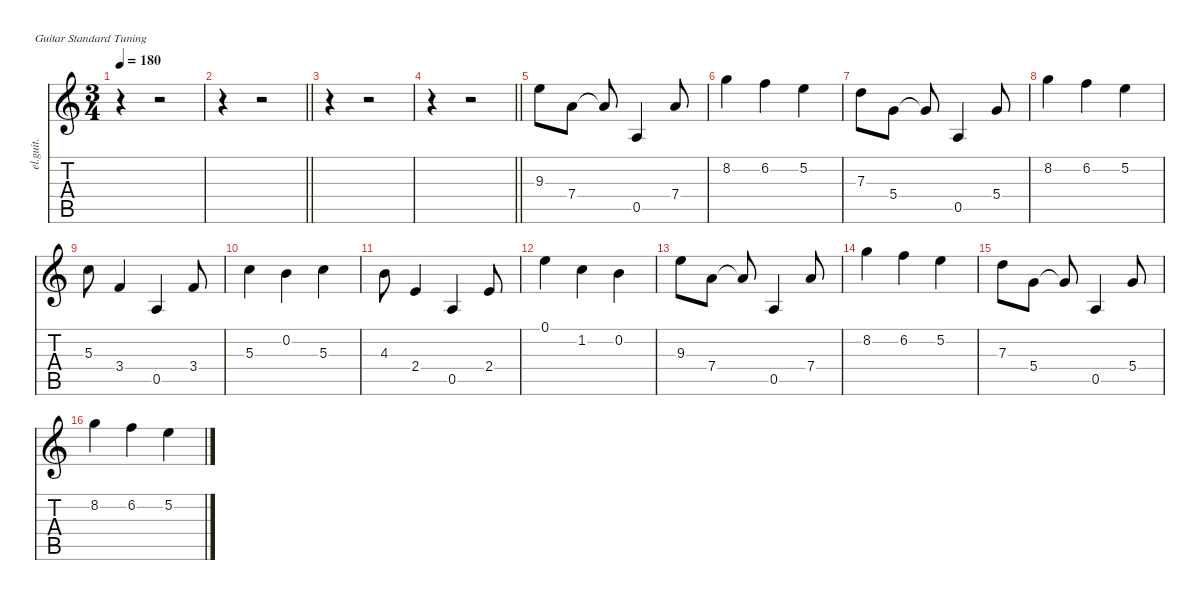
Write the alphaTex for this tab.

\defaultSystemsLayout 4
\hideDynamics
\bracketExtendMode nobrackets
\track ("leo" "el.guit.") {instrument electricguitarclean}
\staff {score tabs}
\tuning (E4 B3 G3 D3 A2 E2)
\ts (3 4)
\tempo 180
\clef g2
\ks c
r.4{dy f beam Down} r.2{beam Down} |
\barLineRight lightlight
r.4{beam Down} r.2{beam Down} |
r.4{beam Down} r.2{beam Down} |
\barLineRight lightlight
r.4{beam Down} r.2{beam Down} |
9.3.8{beam Down} 7.4.8{beam Down} 7.4{t}.8{beam Up} 0.5.4{beam Up} 7.4.8{beam Up} |
8.2.4{beam Down} 6.2.4{beam Down} 5.2.4{beam Down} |
7.3.8{beam Down} 5.4.8{beam Down} 5.4{t}.8{beam Up} 0.5.4{beam Up} 5.4.8{beam Up} |
8.2.4{beam Down} 6.2.4{beam Down} 5.2.4{beam Down} |
5.3.8{beam Down} 3.4.4{beam Up} 0.5.4{beam Up} 3.4.8{beam Up} |
5.3.4{beam Down} 0.2.4{beam Down} 5.3.4{beam Down} |
4.3.8{beam Down} 2.4.4{beam Up} 0.5.4{beam Up} 2.4.8{beam Up} |
0.1.4{beam Down} 1.2.4{beam Down} 0.2.4{beam Down} |
9.3.8{beam Down} 7.4.8{beam Down} 7.4{t}.8{beam Up} 0.5.4{beam Up} 7.4.8{beam Up} |
8.2.4{beam Down} 6.2.4{beam Down} 5.2.4{beam Down} |
7.3.8{beam Down} 5.4.8{beam Down} 5.4{t}.8{beam Up} 0.5.4{beam Up} 5.4.8{beam Up} |
8.2.4{beam Down} 6.2.4{beam Down} 5.2.4{beam Down}
